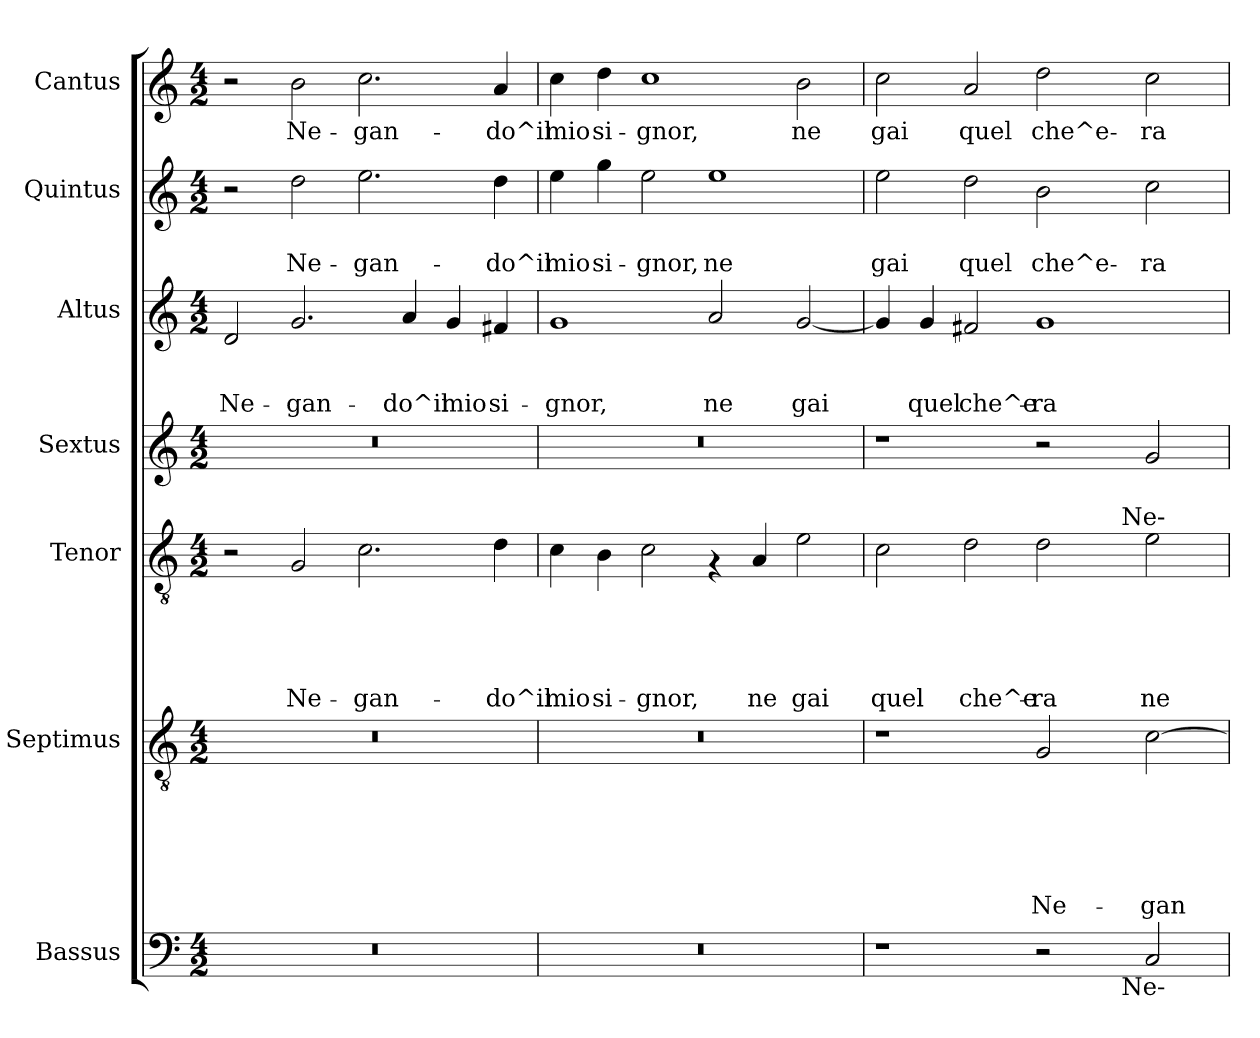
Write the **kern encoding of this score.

**kern	**kern	**text	**text	**text	**text	**text	**text	**kern	**text	**text	**text	**text	**text	**kern	**kern	**text	**text	**text	**kern	**text	**text	**kern	**text
*part7	*part6	*part6	*part6	*part6	*part6	*part6	*part6	*part5	*part5	*part5	*part5	*part5	*part5	*part4	*part3	*part3	*part3	*part3	*part2	*part2	*part2	*part1	*part1
*staff7	*staff6	*staff6	*staff6	*staff6	*staff6	*staff6	*staff6	*staff5	*staff5	*staff5	*staff5	*staff5	*staff5	*staff4	*staff3	*staff3	*staff3	*staff3	*staff2	*staff2	*staff2	*staff1	*staff1
*I"Bassus	*I"Septimus	*	*	*	*	*	*	*I"Tenor	*	*	*	*	*	*I"Sextus	*I"Altus	*	*	*	*I"Quintus	*	*	*I"Cantus	*
*clefF4	*clefGv2	*	*	*	*	*	*	*clefGv2	*	*	*	*	*	*clefG2	*clefG2	*	*	*	*clefG2	*	*	*clefG2	*
*k[]	*k[]	*	*	*	*	*	*	*k[]	*	*	*	*	*	*k[]	*k[]	*	*	*	*k[]	*	*	*k[]	*
*C:	*C:	*	*	*	*	*	*	*C:	*	*	*	*	*	*C:	*C:	*	*	*	*C:	*	*	*C:	*
*M4/2	*M4/2	*	*	*	*	*	*	*M4/2	*	*	*	*	*	*M4/2	*M4/2	*	*	*	*M4/2	*	*	*M4/2	*
=1	=1	=1	=1	=1	=1	=1	=1	=1	=1	=1	=1	=1	=1	=1	=1	=1	=1	=1	=1	=1	=1	=1	=1
!	!	!	!	!	!	!	!	!	!	!	!	!	!	!	!	!	!	!LO:LY:b	!	!	!	!	!
0r	0r	.	.	.	.	.	.	2r	.	.	.	.	.	0r	2d/	.	.	Ne-	2r	.	.	2r	.
!	!	!	!	!	!	!	!	!	!	!	!	!	!LO:LY:b	!	!	!	!	!LO:LY:b	!	!	!LO:LY:b	!	!LO:LY:b
.	.	.	.	.	.	.	.	2G/	.	.	.	.	Ne-	.	2.g/	.	.	-gan-	2dd\	.	Ne-	2b\	Ne-
!	!	!	!	!	!	!	!	!	!	!	!	!	!LO:LY:b	!	!	!	!	!	!	!	!LO:LY:b	!	!LO:LY:b
.	.	.	.	.	.	.	.	2.c\	.	.	.	.	-gan-	.	.	.	.	.	2.ee\	.	-gan-	2.cc\	-gan-
!	!	!	!	!	!	!	!	!	!	!	!	!	!	!	!	!	!	!LO:LY:b	!	!	!	!	!
.	.	.	.	.	.	.	.	.	.	.	.	.	.	.	4a/	.	.	-do^il	.	.	.	.	.
!	!	!	!	!	!	!	!	!	!	!	!	!	!	!	!	!	!	!LO:LY:b	!	!	!	!	!
.	.	.	.	.	.	.	.	.	.	.	.	.	.	.	4g/	.	.	mio	.	.	.	.	.
!	!	!	!	!	!	!	!	!	!	!	!	!	!LO:LY:b	!	!	!	!	!LO:LY:b	!	!	!LO:LY:b	!	!LO:LY:b
.	.	.	.	.	.	.	.	4d\	.	.	.	.	-do^il	.	4f#X/	.	.	si-	4dd\	.	-do^il	4a/	-do^il
=2	=2	=2	=2	=2	=2	=2	=2	=2	=2	=2	=2	=2	=2	=2	=2	=2	=2	=2	=2	=2	=2	=2	=2
!	!	!	!	!	!	!	!	!	!	!	!	!	!LO:LY:b	!	!	!	!	!LO:LY:b	!	!	!LO:LY:b	!	!LO:LY:b
0r	0r	.	.	.	.	.	.	4c\	.	.	.	.	mio	0r	1g	.	.	-gnor,	4ee\	.	mio	4cc\	mio
!	!	!	!	!	!	!	!	!	!	!	!	!	!LO:LY:b	!	!	!	!	!	!	!	!LO:LY:b	!	!LO:LY:b
.	.	.	.	.	.	.	.	4B\	.	.	.	.	si-	.	.	.	.	.	4gg\	.	si-	4dd\	si-
!	!	!	!	!	!	!	!	!	!	!	!	!	!LO:LY:b	!	!	!	!	!	!	!	!LO:LY:b	!	!LO:LY:b
.	.	.	.	.	.	.	.	2c\	.	.	.	.	-gnor,	.	.	.	.	.	2ee\	.	-gnor,	1cc	-gnor,
!	!	!	!	!	!	!	!	!	!	!	!	!	!	!	!	!	!	!LO:LY:b	!	!	!LO:LY:b	!	!
.	.	.	.	.	.	.	.	4rF	.	.	.	.	.	.	2a/	.	.	ne	1ee	.	ne	.	.
!	!	!	!	!	!	!	!	!	!	!	!	!	!LO:LY:b	!	!	!	!	!	!	!	!	!	!
.	.	.	.	.	.	.	.	4A/	.	.	.	.	ne	.	.	.	.	.	.	.	.	.	.
!	!	!	!	!	!	!	!	!	!	!	!	!	!LO:LY:b	!	!	!	!	!LO:LY:b	!	!	!	!	!LO:LY:b
.	.	.	.	.	.	.	.	2e\	.	.	.	.	gai	.	[<2g/	.	.	gai	.	.	.	2b\	ne
=3	=3	=3	=3	=3	=3	=3	=3	=3	=3	=3	=3	=3	=3	=3	=3	=3	=3	=3	=3	=3	=3	=3	=3
!	!	!	!	!	!	!	!	!	!	!	!	!	!LO:LY:b	!	!	!	!	!	!	!	!LO:LY:b	!	!LO:LY:b
*^	*	*	*	*	*	*	*	*^	*	*	*	*	*	*	*	*	*	*	*	*	*	*	*
1r	1ryy	1r	.	.	.	.	.	.	2c\	1ryy	.	.	.	.	quel	1r	4g/]	.	.	.	2ee\	.	gai	2cc\	gai
!	!	!	!	!	!	!	!	!	!	!	!	!	!	!	!	!	!	!	!	!LO:LY:b	!	!	!	!	!
.	.	.	.	.	.	.	.	.	.	.	.	.	.	.	.	.	4g/	.	.	quel	.	.	.	.	.
!	!	!	!	!	!	!	!	!	!	!	!	!	!	!	!LO:LY:b	!	!	!	!	!LO:LY:b	!	!	!LO:LY:b	!	!LO:LY:b
.	.	.	.	.	.	.	.	.	2d\	.	.	.	.	.	che^e-	.	2f#X/	.	.	che^e-	2dd\	.	quel	2a/	quel
!	!	!	!	!	!	!	!	!LO:LY:b	!	!	!	!	!	!	!LO:LY:b	!	!	!	!	!LO:LY:b	!	!	!LO:LY:b	!	!LO:LY:b
2r	4ryy	2G/	.	.	.	.	.	Ne-	2d\	4ryy	.	.	.	.	-ra	2r	1g	.	.	-ra	2b\	.	che^e-	2dd\	che^e-
.	8ryy	.	.	.	.	.	.	.	.	8ryy	.	.	.	.	.	.	.	.	.	.	.	.	.	.	.
.	32ryy	.	.	.	.	.	.	.	.	32ryy	.	.	.	.	.	.	.	.	.	.	.	.	.	.	.
!	!	!	!	!	!	!	!	!	!	!LO:TX:a:t=Ne-	!	!	!	!	!	!	!	!	!	!	!	!	!	!	!
!	!LO:TX:b:t=Ne-	!	!	!	!	!	!	!	!	!	!	!	!	!	!	!	!	!	!	!	!	!	!	!	!
.	2ryy	.	.	.	.	.	.	.	.	2ryy	.	.	.	.	.	.	.	.	.	.	.	.	.	.	.
!	!	!	!	!	!	!	!	!LO:LY:b	!	!	!	!	!	!	!LO:LY:b	!	!	!	!	!	!	!	!LO:LY:b	!	!LO:LY:b
2C/	.	[<2c\	.	.	.	.	.	-gan-	2e\	.	.	.	.	.	ne-	2g/	.	.	.	.	2cc\	.	-ra	2cc\	-ra
.	16.ryy	.	.	.	.	.	.	.	.	16.ryy	.	.	.	.	.	.	.	.	.	.	.	.	.	.	.
*v	*v	*	*	*	*	*	*	*	*v	*v	*	*	*	*	*	*	*	*	*	*	*	*	*	*	*
=	=	=	=	=	=	=	=	=	=	=	=	=	=	=	=	=	=	=	=	=	=	=	=
*-	*-	*-	*-	*-	*-	*-	*-	*-	*-	*-	*-	*-	*-	*-	*-	*-	*-	*-	*-	*-	*-	*-	*-
